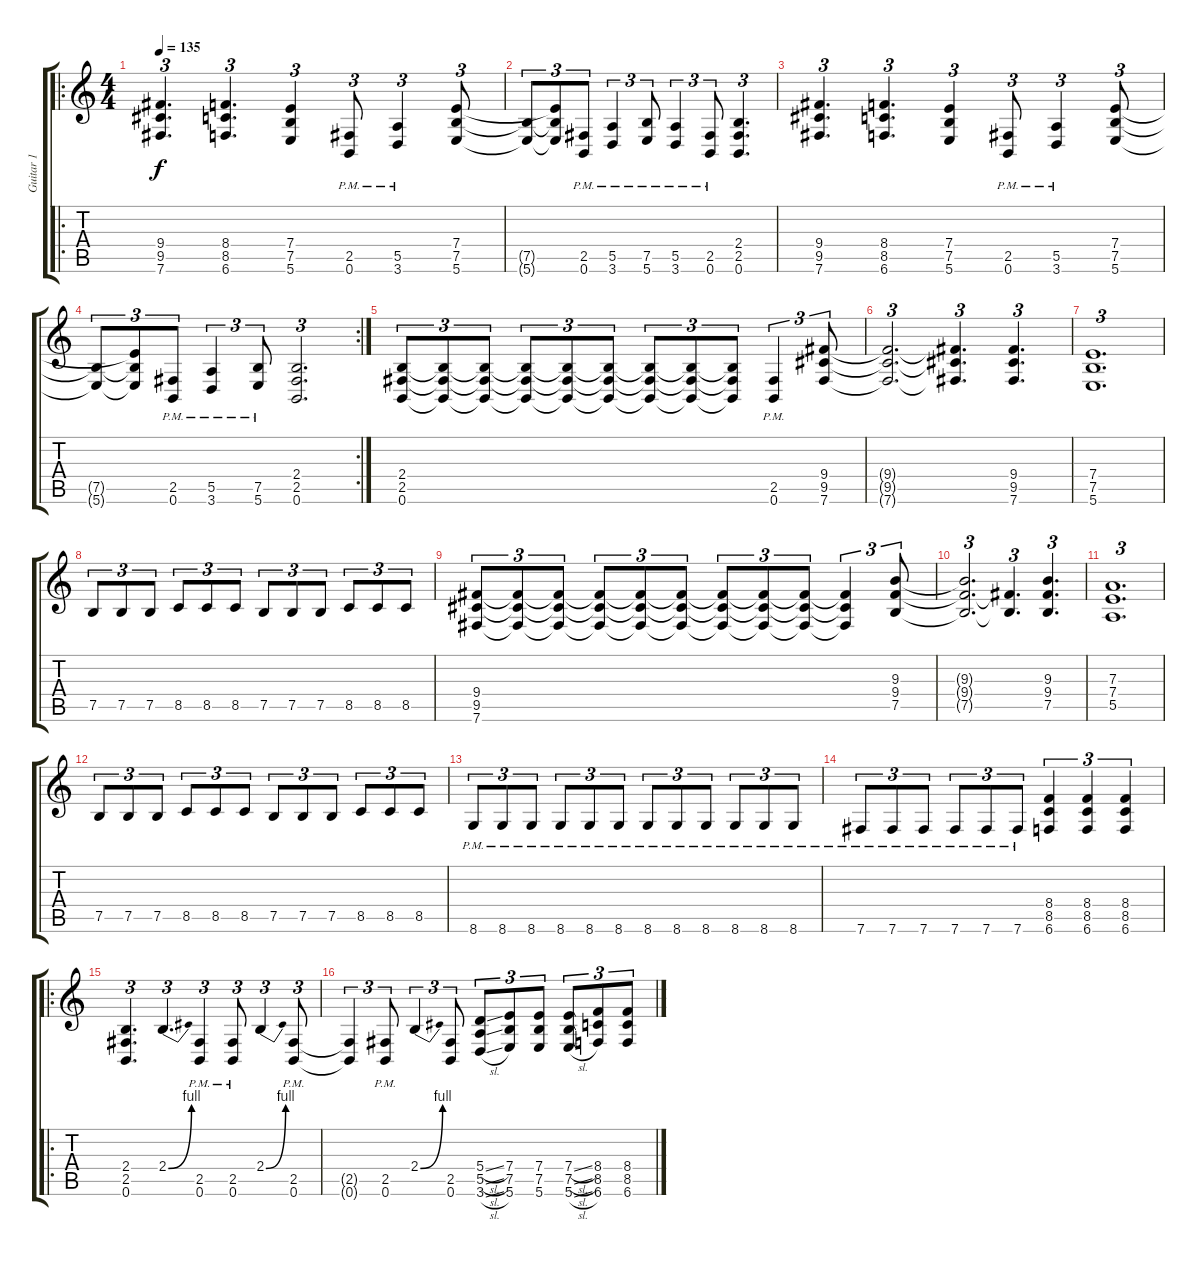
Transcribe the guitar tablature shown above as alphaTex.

\track ("Guitar 1" "Guitar 1") {instrument distortionguitar}
\staff {score tabs}
\tuning (B3 Gb3 D3 A2 E2 B1) {hide}
\ro
\ts (4 4)
\tempo 135
\clef g2
\ks c
(9.4 9.5 7.6).4{d tu (3 2) dy f balance 0} (8.4 8.5 6.6).4{d tu (3 2)} (7.4 7.5 5.6).4{tu (3 2)} (2.5{pm} 0.6{pm}).8{tu (3 2)} (5.5{pm} 3.6{pm}).4{tu (3 2)} (7.4 7.5 5.6).8{tu (3 2)} |
(7.5{t} 5.6{t}).8{tu (3 2)} (7.4{t} 7.5{t} 5.6{t}).8{tu (3 2)} (2.5{pm} 0.6{pm}).8{tu (3 2)} (5.5{pm} 3.6{pm}).4{tu (3 2)} (7.5{pm} 5.6{pm}).8{tu (3 2)} (5.5{pm} 3.6{pm}).4{tu (3 2)} (2.5{pm} 0.6{pm}).8{tu (3 2)} (2.4 2.5 0.6).4{d tu (3 2)} |
(9.4 9.5 7.6).4{d tu (3 2)} (8.4 8.5 6.6).4{d tu (3 2)} (7.4 7.5 5.6).4{tu (3 2)} (2.5{pm} 0.6{pm}).8{tu (3 2)} (5.5{pm} 3.6{pm}).4{tu (3 2)} (7.4 7.5 5.6).8{tu (3 2)} |
\rc 2
(7.5{t} 5.6{t}).8{tu (3 2)} (7.4{t} 7.5{t} 5.6{t}).8{tu (3 2)} (2.5{pm} 0.6{pm}).8{tu (3 2)} (5.5{pm} 3.6{pm}).4{tu (3 2)} (7.5{pm} 5.6{pm}).8{tu (3 2)} (2.4 2.5 0.6).2{d tu (3 2)} |
(2.4 2.5 0.6).8{tu (3 2)} (2.4{t} 2.5{t} 0.6{t}).8{tu (3 2)} (2.4{t} 2.5{t} 0.6{t}).8{tu (3 2)} (2.4{t} 2.5{t} 0.6{t}).8{tu (3 2)} (2.4{t} 2.5{t} 0.6{t}).8{tu (3 2)} (2.4{t} 2.5{t} 0.6{t}).8{tu (3 2)} (2.4{t} 2.5{t} 0.6{t}).8{tu (3 2)} (2.4{t} 2.5{t} 0.6{t}).8{tu (3 2)} (2.4{t} 2.5{t} 0.6{t}).8{tu (3 2)} (2.5{pm} 0.6{pm}).4{tu (3 2)} (9.4 9.5 7.6).8{tu (3 2)} |
(9.4{t} 9.5{t} 7.6{t}).2{d tu (3 2)} (9.4{t} 9.5{t} 7.6{t}).4{d tu (3 2)} (9.4 9.5 7.6).4{d tu (3 2)} |
(7.4 7.5 5.6).1{d tu (3 2)} |
7.5.8{tu (3 2)} 7.5.8{tu (3 2)} 7.5.8{tu (3 2)} 8.5.8{tu (3 2)} 8.5.8{tu (3 2)} 8.5.8{tu (3 2)} 7.5.8{tu (3 2)} 7.5.8{tu (3 2)} 7.5.8{tu (3 2)} 8.5.8{tu (3 2)} 8.5.8{tu (3 2)} 8.5.8{tu (3 2)} |
(9.4 9.5 7.6).8{tu (3 2)} (9.4{t} 9.5{t} 7.6{t}).8{tu (3 2)} (9.4{t} 9.5{t} 7.6{t}).8{tu (3 2)} (9.4{t} 9.5{t} 7.6{t}).8{tu (3 2)} (9.4{t} 9.5{t} 7.6{t}).8{tu (3 2)} (9.4{t} 9.5{t} 7.6{t}).8{tu (3 2)} (9.4{t} 9.5{t} 7.6{t}).8{tu (3 2)} (9.4{t} 9.5{t} 7.6{t}).8{tu (3 2)} (9.4{t} 9.5{t} 7.6{t}).8{tu (3 2)} (9.4{t} 9.5{t} 7.6{t}).4{tu (3 2)} (9.3 9.4 7.5).8{tu (3 2)} |
(9.3{t} 9.4{t} 7.5{t}).2{d tu (3 2)} (9.4{t} 7.5{t}).4{d tu (3 2)} (9.3 9.4 7.5).4{d tu (3 2)} |
(7.3 7.4 5.5).1{d tu (3 2)} |
7.5.8{tu (3 2)} 7.5.8{tu (3 2)} 7.5.8{tu (3 2)} 8.5.8{tu (3 2)} 8.5.8{tu (3 2)} 8.5.8{tu (3 2)} 7.5.8{tu (3 2)} 7.5.8{tu (3 2)} 7.5.8{tu (3 2)} 8.5.8{tu (3 2)} 8.5.8{tu (3 2)} 8.5.8{tu (3 2)} |
8.6{pm}.8{tu (3 2)} 8.6{pm}.8{tu (3 2)} 8.6{pm}.8{tu (3 2)} 8.6{pm}.8{tu (3 2)} 8.6{pm}.8{tu (3 2)} 8.6{pm}.8{tu (3 2)} 8.6{pm}.8{tu (3 2)} 8.6{pm}.8{tu (3 2)} 8.6{pm}.8{tu (3 2)} 8.6{pm}.8{tu (3 2)} 8.6{pm}.8{tu (3 2)} 8.6{pm}.8{tu (3 2)} |
7.6{pm}.8{tu (3 2)} 7.6{pm}.8{tu (3 2)} 7.6{pm}.8{tu (3 2)} 7.6{pm}.8{tu (3 2)} 7.6{pm}.8{tu (3 2)} 7.6{pm}.8{tu (3 2)} (8.4 8.5 6.6).4{tu (3 2)} (8.4 8.5 6.6).4{tu (3 2)} (8.4 8.5 6.6).4{tu (3 2)} |
\ro
(2.4 2.5 0.6).4{d tu (3 2)} 2.4{be (bend 0 0 60 4)}.4{d tu (3 2) instrument guitarharmonics} (2.5{pm} 0.6{pm}).4{tu (3 2) instrument distortionguitar} (2.5{pm} 0.6{pm}).8{tu (3 2)} 2.4{be (bend 0 0 60 4)}.4{tu (3 2) instrument guitarharmonics} (2.5{pm} 0.6{pm}).8{tu (3 2) instrument distortionguitar} |
(2.5{t} 0.6{t}).4{tu (3 2)} (2.5{pm} 0.6{pm}).8{tu (3 2)} 2.4{be (bend 0 0 60 4)}.4{tu (3 2) instrument guitarharmonics} (2.5 0.6).8{tu (3 2) instrument distortionguitar} (5.4{sl} 5.5{sl} 3.6{sl}).8{tu (3 2)} (7.4 7.5 5.6).8{tu (3 2)} (7.4 7.5 5.6).8{tu (3 2)} (7.4{sl} 7.5{sl} 5.6{sl}).8{tu (3 2)} (8.4 8.5 6.6).8{tu (3 2)} (8.4 8.5 6.6).8{tu (3 2)}
